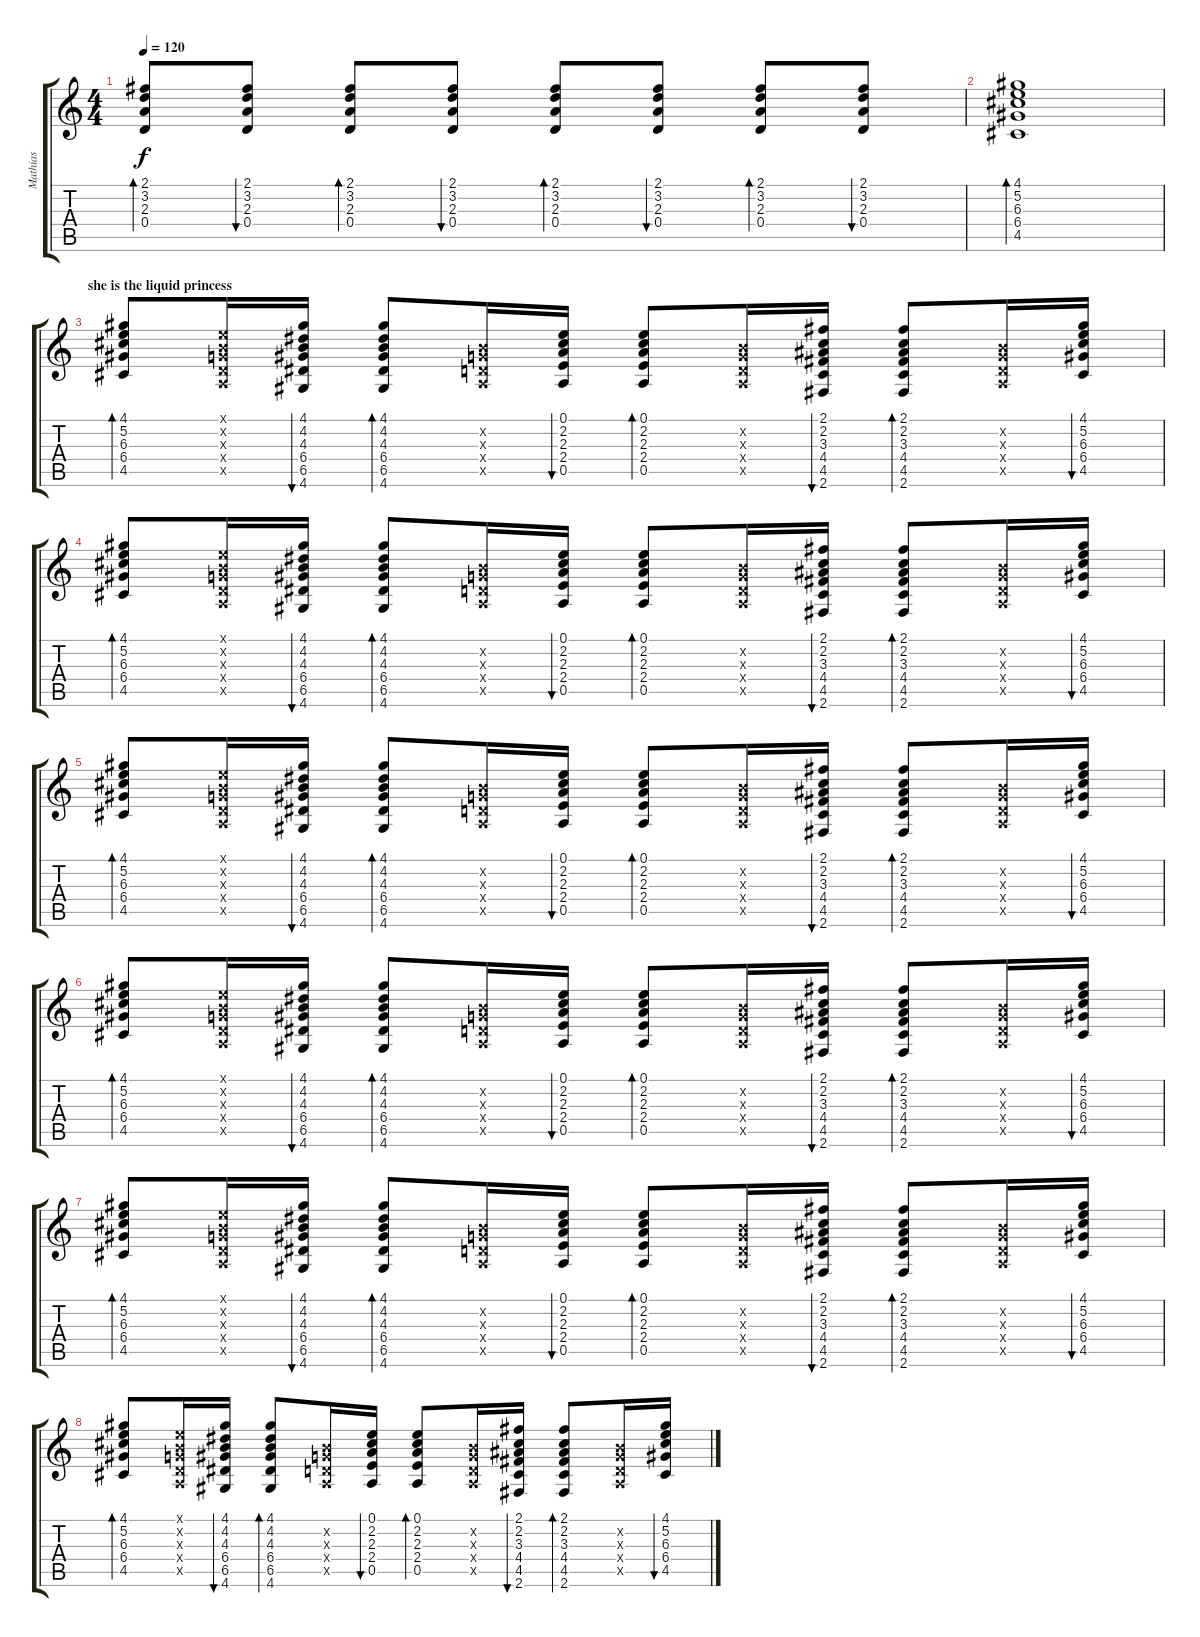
\track ("Mathias" "Mathias") {instrument acousticguitarnylon}
\staff {score tabs}
\tuning (E4 B3 G3 D3 A2 E2) {hide}
\ts (4 4)
\tempo 120
\clef g2
\ks c
(2.1 3.2 2.3 0.4).8{bd 60 dy f} (2.1 3.2 2.3 0.4).8{bu 60} (2.1 3.2 2.3 0.4).8{bd 60} (2.1 3.2 2.3 0.4).8{bu 60} (2.1 3.2 2.3 0.4).8{bd 60} (2.1 3.2 2.3 0.4).8{bu 60} (2.1 3.2 2.3 0.4).8{bd 60} (2.1 3.2 2.3 0.4).8{bu 60} |
(4.1 5.2 6.3 6.4 4.5).1{bd 120} |
\section ("" "she is the liquid princess")
(4.1 5.2 6.3 6.4 4.5).8{bd 60} (0.1{x} 0.2{x} 0.3{x} 0.4{x} 0.5{x}).16 (4.1 4.2 4.3 6.4 6.5 4.6).16{bu 60} (4.1 4.2 4.3 6.4 6.5 4.6).8{bd 60} (0.2{x} 0.3{x} 0.4{x} 0.5{x}).16 (0.1 2.2 2.3 2.4 0.5).16{bu 60} (0.1 2.2 2.3 2.4 0.5).8{bd 60} (0.2{x} 0.3{x} 0.4{x} 0.5{x}).16 (2.1 2.2 3.3 4.4 4.5 2.6).16{bu 60} (2.1 2.2 3.3 4.4 4.5 2.6).8{bd 60} (0.2{x} 0.3{x} 0.4{x} 0.5{x}).16 (4.1 5.2 6.3 6.4 4.5).16{bu 60} |
(4.1 5.2 6.3 6.4 4.5).8{bd 60} (0.1{x} 0.2{x} 0.3{x} 0.4{x} 0.5{x}).16 (4.1 4.2 4.3 6.4 6.5 4.6).16{bu 60} (4.1 4.2 4.3 6.4 6.5 4.6).8{bd 60} (0.2{x} 0.3{x} 0.4{x} 0.5{x}).16 (0.1 2.2 2.3 2.4 0.5).16{bu 60} (0.1 2.2 2.3 2.4 0.5).8{bd 60} (0.2{x} 0.3{x} 0.4{x} 0.5{x}).16 (2.1 2.2 3.3 4.4 4.5 2.6).16{bu 60} (2.1 2.2 3.3 4.4 4.5 2.6).8{bd 60} (0.2{x} 0.3{x} 0.4{x} 0.5{x}).16 (4.1 5.2 6.3 6.4 4.5).16{bu 60} |
(4.1 5.2 6.3 6.4 4.5).8{bd 60} (0.1{x} 0.2{x} 0.3{x} 0.4{x} 0.5{x}).16 (4.1 4.2 4.3 6.4 6.5 4.6).16{bu 60} (4.1 4.2 4.3 6.4 6.5 4.6).8{bd 60} (0.2{x} 0.3{x} 0.4{x} 0.5{x}).16 (0.1 2.2 2.3 2.4 0.5).16{bu 60} (0.1 2.2 2.3 2.4 0.5).8{bd 60} (0.2{x} 0.3{x} 0.4{x} 0.5{x}).16 (2.1 2.2 3.3 4.4 4.5 2.6).16{bu 60} (2.1 2.2 3.3 4.4 4.5 2.6).8{bd 60} (0.2{x} 0.3{x} 0.4{x} 0.5{x}).16 (4.1 5.2 6.3 6.4 4.5).16{bu 60} |
(4.1 5.2 6.3 6.4 4.5).8{bd 60} (0.1{x} 0.2{x} 0.3{x} 0.4{x} 0.5{x}).16 (4.1 4.2 4.3 6.4 6.5 4.6).16{bu 60} (4.1 4.2 4.3 6.4 6.5 4.6).8{bd 60} (0.2{x} 0.3{x} 0.4{x} 0.5{x}).16 (0.1 2.2 2.3 2.4 0.5).16{bu 60} (0.1 2.2 2.3 2.4 0.5).8{bd 60} (0.2{x} 0.3{x} 0.4{x} 0.5{x}).16 (2.1 2.2 3.3 4.4 4.5 2.6).16{bu 60} (2.1 2.2 3.3 4.4 4.5 2.6).8{bd 60} (0.2{x} 0.3{x} 0.4{x} 0.5{x}).16 (4.1 5.2 6.3 6.4 4.5).16{bu 60} |
(4.1 5.2 6.3 6.4 4.5).8{bd 60} (0.1{x} 0.2{x} 0.3{x} 0.4{x} 0.5{x}).16 (4.1 4.2 4.3 6.4 6.5 4.6).16{bu 60} (4.1 4.2 4.3 6.4 6.5 4.6).8{bd 60} (0.2{x} 0.3{x} 0.4{x} 0.5{x}).16 (0.1 2.2 2.3 2.4 0.5).16{bu 60} (0.1 2.2 2.3 2.4 0.5).8{bd 60} (0.2{x} 0.3{x} 0.4{x} 0.5{x}).16 (2.1 2.2 3.3 4.4 4.5 2.6).16{bu 60} (2.1 2.2 3.3 4.4 4.5 2.6).8{bd 60} (0.2{x} 0.3{x} 0.4{x} 0.5{x}).16 (4.1 5.2 6.3 6.4 4.5).16{bu 60} |
(4.1 5.2 6.3 6.4 4.5).8{bd 60} (0.1{x} 0.2{x} 0.3{x} 0.4{x} 0.5{x}).16 (4.1 4.2 4.3 6.4 6.5 4.6).16{bu 60} (4.1 4.2 4.3 6.4 6.5 4.6).8{bd 60} (0.2{x} 0.3{x} 0.4{x} 0.5{x}).16 (0.1 2.2 2.3 2.4 0.5).16{bu 60} (0.1 2.2 2.3 2.4 0.5).8{bd 60} (0.2{x} 0.3{x} 0.4{x} 0.5{x}).16 (2.1 2.2 3.3 4.4 4.5 2.6).16{bu 60} (2.1 2.2 3.3 4.4 4.5 2.6).8{bd 60} (0.2{x} 0.3{x} 0.4{x} 0.5{x}).16 (4.1 5.2 6.3 6.4 4.5).16{bu 60}
